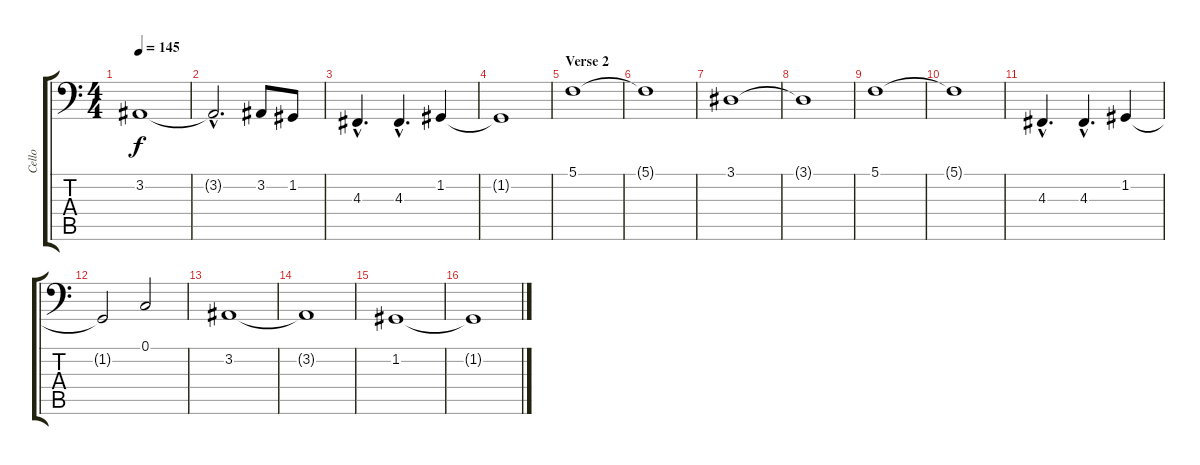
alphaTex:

\track ("Cello" "Cello") {instrument cello}
\staff {score tabs}
\tuning (C3 G2 D2 A1 E1 B0) {hide}
\ts (4 4)
\tempo 145
\clef f4
\ks c
3.2.1{dy f} |
3.2{hac t}.2{d} 3.2.8 1.2.8 |
4.3{hac}.4{d} 4.3{hac}.4{d} 1.2.4 |
1.2{t}.1 |
\section ("" "Verse 2")
5.1.1 |
5.1{t}.1 |
3.1.1 |
3.1{t}.1 |
5.1.1 |
5.1{t}.1 |
4.3{hac}.4{d} 4.3{hac}.4{d} 1.2.4 |
1.2{t}.2 0.1.2 |
3.2.1 |
3.2{t}.1 |
1.2.1 |
1.2{t}.1
